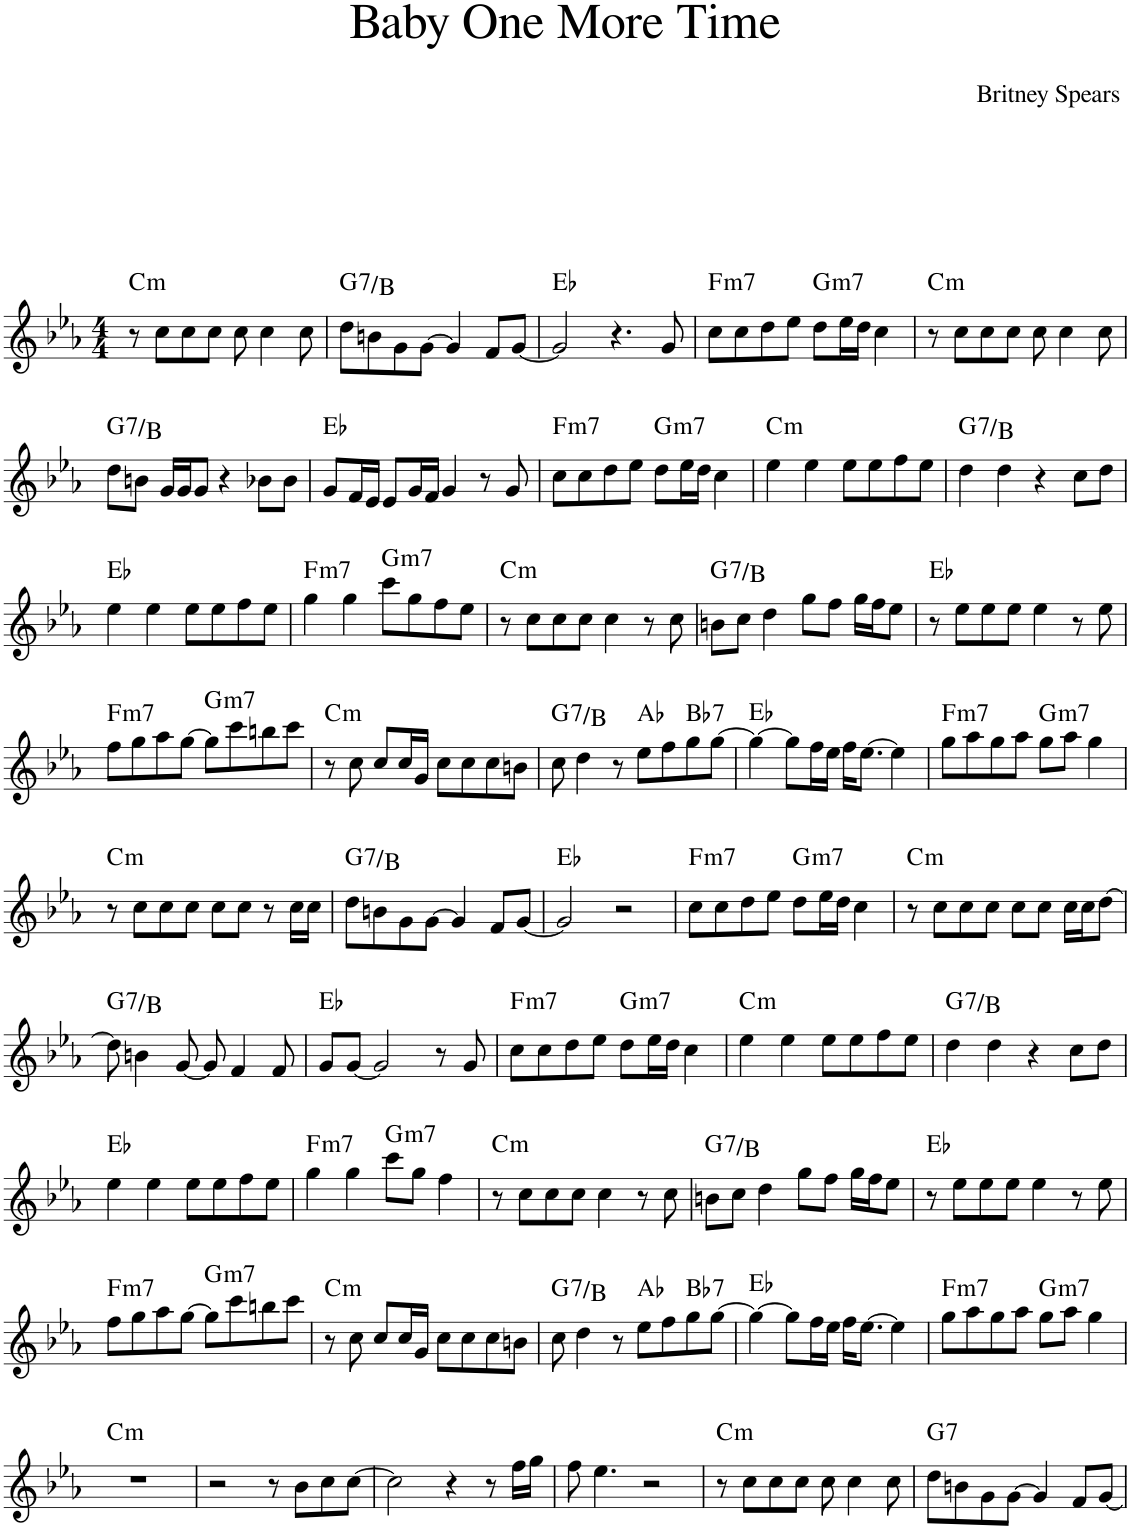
**kern	**harte
*part1	*part1
*staff1	*
*I"Piano	*
*I'Pno.	*
*clefG2	*
*k[b-e-a-]	*
*M4/4	*
=1	=1
!	!LO:H:kt=m
8r	C:min
8cc\L	.
8cc\	.
8cc\J	.
8cc\	.
4cc\	.
8cc\	.
=2	=2
!	!LO:H:kt=7
8dd\L	G:7/3
8bn\	.
8g\	.
[8g\J	.
4g/]	.
8f/L	.
[8g/J	.
=3	=3
2g/]	Eb:maj
4.r	.
8g/	.
=4	=4
!	!LO:H:kt=m7
8cc\L	F:min7
8cc\	.
8dd\	.
8ee-\J	.
!	!LO:H:kt=m7
8dd\L	G:min7
16ee-\L	.
16dd\JJ	.
4cc\	.
=5	=5
!	!LO:H:kt=m
8r	C:min
8cc\L	.
8cc\	.
8cc\J	.
8cc\	.
4cc\	.
8cc\	.
!!LO:LB:g=z
=6	=6
!	!LO:H:kt=7
8dd\L	G:7/3
8bn\J	.
16g/LL	.
16g/J	.
8g/J	.
4r	.
8b-X\L	.
8b-\J	.
=7	=7
8g/L	Eb:maj
16f/L	.
16e-/JJ	.
8e-/L	.
16g/L	.
16f/JJ	.
4g/	.
8r	.
8g/	.
=8	=8
!	!LO:H:kt=m7
8cc\L	F:min7
8cc\	.
8dd\	.
8ee-\J	.
!	!LO:H:kt=m7
8dd\L	G:min7
16ee-\L	.
16dd\JJ	.
4cc\	.
=9	=9
!	!LO:H:kt=m
4ee-\	C:min
4ee-\	.
8ee-\L	.
8ee-\	.
8ff\	.
8ee-\J	.
=10	=10
!	!LO:H:kt=7
4dd\	G:7/3
4dd\	.
4r	.
8cc\L	.
8dd\J	.
!!LO:LB:g=z
=11	=11
4ee-\	Eb:maj
4ee-\	.
8ee-\L	.
8ee-\	.
8ff\	.
8ee-\J	.
=12	=12
!	!LO:H:kt=m7
4gg\	F:min7
4gg\	.
!	!LO:H:kt=m7
8ccc\L	G:min7
8gg\	.
8ff\	.
8ee-\J	.
=13	=13
!	!LO:H:kt=m
8r	C:min
8cc\L	.
8cc\	.
8cc\J	.
4cc\	.
8r	.
8cc\	.
=14	=14
!	!LO:H:kt=7
8bn\L	G:7/3
8cc\J	.
4dd\	.
8gg\L	.
8ff\J	.
16gg\LL	.
16ff\J	.
8ee-\J	.
=15	=15
8r	Eb:maj
8ee-\L	.
8ee-\	.
8ee-\J	.
4ee-\	.
8r	.
8ee-\	.
!!LO:LB:g=z
=16	=16
!	!LO:H:kt=m7
8ff\L	F:min7
8gg\	.
8aa-\	.
[8gg\J	.
!	!LO:H:kt=m7
8gg\L]	G:min7
8ccc\	.
8bbn\	.
8ccc\J	.
=17	=17
!	!LO:H:kt=m
8r	C:min
8cc\	.
8cc/L	.
16cc/L	.
16g/JJ	.
8cc\L	.
8cc\	.
8cc\	.
8bn\J	.
=18	=18
!	!LO:H:kt=7
8cc\	G:7/3
4dd\	.
8r	.
8ee-\L	Ab:maj
8ff\	.
!	!LO:H:kt=7
8gg\	Bb:7
[8gg\J	.
=19	=19
4gg\_	Eb:maj
8gg\L]	.
16ff\L	.
16ee-\JJ	.
16ff\KL	.
[8.ee-\J	.
4ee-\]	.
=20	=20
!	!LO:H:kt=m7
8gg\L	F:min7
8aa-\	.
8gg\	.
8aa-\J	.
!	!LO:H:kt=m7
8gg\L	G:min7
8aa-\J	.
4gg\	.
!!LO:LB:g=z
=21	=21
!	!LO:H:kt=m
8r	C:min
8cc\L	.
8cc\	.
8cc\J	.
8cc\L	.
8cc\J	.
8r	.
16cc\LL	.
16cc\JJ	.
=22	=22
!	!LO:H:kt=7
8dd\L	G:7/3
8bn\	.
8g\	.
[8g\J	.
4g/]	.
8f/L	.
[8g/J	.
=23	=23
2g/]	Eb:maj
2r	.
=24	=24
!	!LO:H:kt=m7
8cc\L	F:min7
8cc\	.
8dd\	.
8ee-\J	.
!	!LO:H:kt=m7
8dd\L	G:min7
16ee-\L	.
16dd\JJ	.
4cc\	.
=25	=25
!	!LO:H:kt=m
8r	C:min
8cc\L	.
8cc\	.
8cc\J	.
8cc\L	.
8cc\J	.
16cc\LL	.
16cc\J	.
[8dd\J	.
!!LO:LB:g=z
=26	=26
!	!LO:H:kt=7
8dd\]	G:7/3
4bn\	.
[8g/	.
8g/]	.
4f/	.
8f/	.
=27	=27
8g/L	Eb:maj
[8g/J	.
2g/]	.
8r	.
8g/	.
=28	=28
!	!LO:H:kt=m7
8cc\L	F:min7
8cc\	.
8dd\	.
8ee-\J	.
!	!LO:H:kt=m7
8dd\L	G:min7
16ee-\L	.
16dd\JJ	.
4cc\	.
=29	=29
!	!LO:H:kt=m
4ee-\	C:min
4ee-\	.
8ee-\L	.
8ee-\	.
8ff\	.
8ee-\J	.
=30	=30
!	!LO:H:kt=7
4dd\	G:7/3
4dd\	.
4r	.
8cc\L	.
8dd\J	.
!!LO:LB:g=z
=31	=31
4ee-\	Eb:maj
4ee-\	.
8ee-\L	.
8ee-\	.
8ff\	.
8ee-\J	.
=32	=32
!	!LO:H:kt=m7
4gg\	F:min7
4gg\	.
!	!LO:H:kt=m7
8ccc\L	G:min7
8gg\J	.
4ff\	.
=33	=33
!	!LO:H:kt=m
8r	C:min
8cc\L	.
8cc\	.
8cc\J	.
4cc\	.
8r	.
8cc\	.
=34	=34
!	!LO:H:kt=7
8bn\L	G:7/3
8cc\J	.
4dd\	.
8gg\L	.
8ff\J	.
16gg\LL	.
16ff\J	.
8ee-\J	.
=35	=35
8r	Eb:maj
8ee-\L	.
8ee-\	.
8ee-\J	.
4ee-\	.
8r	.
8ee-\	.
!!LO:LB:g=z
=36	=36
!	!LO:H:kt=m7
8ff\L	F:min7
8gg\	.
8aa-\	.
[8gg\J	.
!	!LO:H:kt=m7
8gg\L]	G:min7
8ccc\	.
8bbn\	.
8ccc\J	.
=37	=37
!	!LO:H:kt=m
8r	C:min
8cc\	.
8cc/L	.
16cc/L	.
16g/JJ	.
8cc\L	.
8cc\	.
8cc\	.
8bn\J	.
=38	=38
!	!LO:H:kt=7
8cc\	G:7/3
4dd\	.
8r	.
8ee-\L	Ab:maj
8ff\	.
!	!LO:H:kt=7
8gg\	Bb:7
[8gg\J	.
=39	=39
4gg\_	Eb:maj
8gg\L]	.
16ff\L	.
16ee-\JJ	.
16ff\KL	.
[8.ee-\J	.
4ee-\]	.
=40	=40
!	!LO:H:kt=m7
8gg\L	F:min7
8aa-\	.
8gg\	.
8aa-\J	.
!	!LO:H:kt=m7
8gg\L	G:min7
8aa-\J	.
4gg\	.
!!LO:LB:g=z
=41	=41
!	!LO:H:kt=m
1r	C:min
=42	=42
2r	.
8r	.
8b-\L	.
8cc\	.
[8cc\J	.
=43	=43
2cc\]	.
4r	.
8r	.
16ff\LL	.
16gg\JJ	.
=44	=44
8ff\	.
4.ee-\	.
2r	.
=45	=45
!	!LO:H:kt=m
8r	C:min
8cc\L	.
8cc\	.
8cc\J	.
8cc\	.
4cc\	.
8cc\	.
=46	=46
!	!LO:H:kt=7
8dd\L	G:7
8bn\	.
8g\	.
[8g\J	.
4g/]	.
8f/L	.
[8g/J	.
=	=
*-	*-
